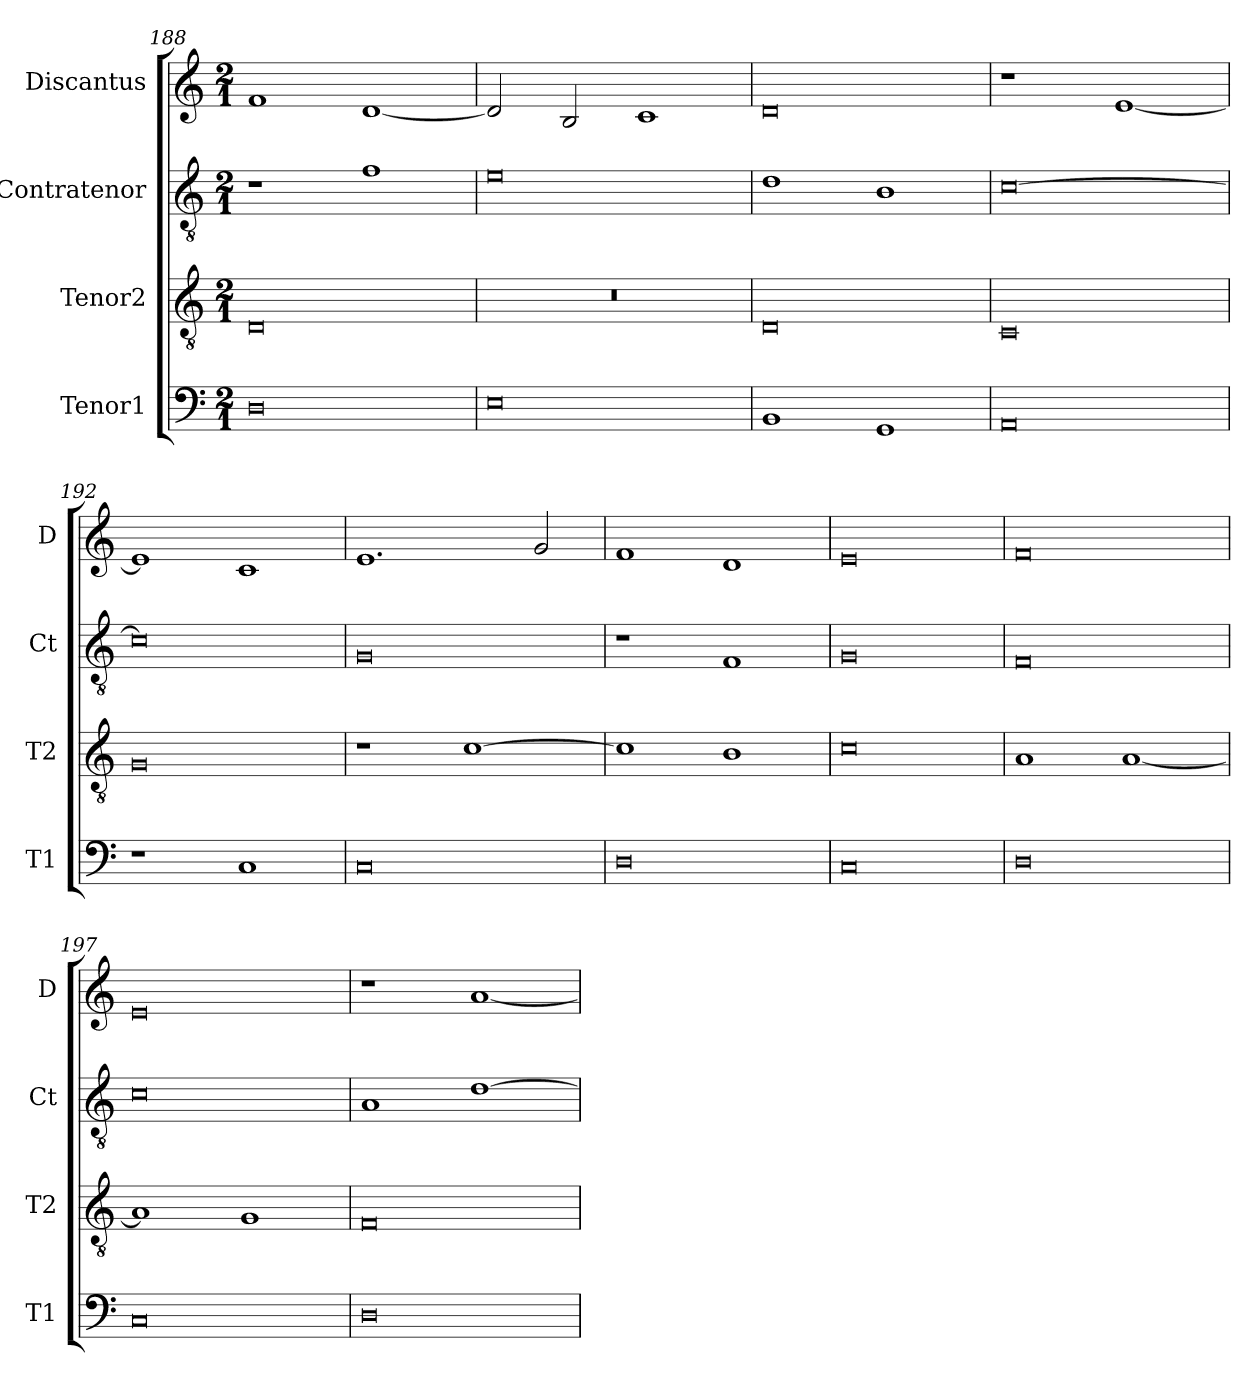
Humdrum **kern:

**kern	**kern	**kern	**kern
*part4	*part3	*part2	*part1
*staff4	*staff3	*staff2	*staff1
*I"Tenor1	*I"Tenor2	*I"Contratenor	*I"Discantus
*I'T1	*I'T2	*I'Ct	*I'D
*clefF4	*clefGv2	*clefGv2	*clefG2
*k[]	*k[]	*k[]	*k[]
*M2/1	*M2/1	*M2/1	*M2/1
=188	=188	=188	=188
0D	0D	1r	1f
.	.	1f	[1d
=189	=189	=189	=189
0E	0r	0e	2d/]
.	.	.	2B/
.	.	.	1c
=190	=190	=190	=190
1BB	0D	1d	0d
1GG	.	1B	.
=191	=191	=191	=191
0AA	0C	[0c	1r
.	.	.	[1e
=192	=192	=192	=192
1r	0G	0c]	1e]
1C	.	.	1c
=193	=193	=193	=193
0C	1r	0G	1.e
.	[1c	.	.
.	.	.	2g/
=194	=194	=194	=194
0D	1c]	1r	1f
.	1B	1F	1d
=195	=195	=195	=195
0C	0c	0G	0e
=196	=196	=196	=196
0D	1A	0F	0f
.	[1A	.	.
=197	=197	=197	=197
0C	1A]	0c	0e
.	1G	.	.
=198	=198	=198	=198
0D	0F	1A	1r
.	.	[1d	[1a
=	=	=	=
*-	*-	*-	*-
